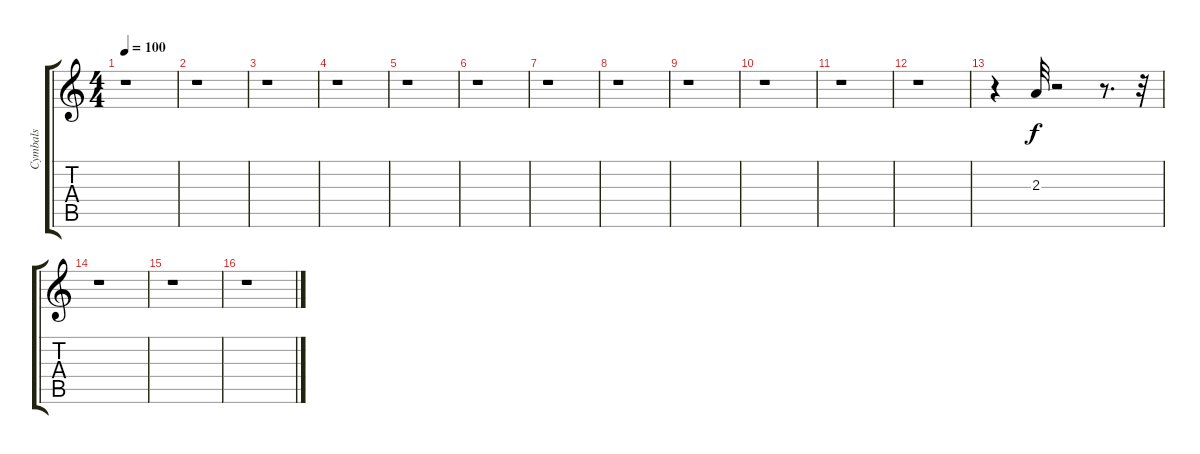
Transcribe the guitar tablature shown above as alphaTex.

\track ("Cymbals" "Cymbals") {instrument acousticguitarnylon}
\staff {score tabs}
\tuning (E4 B3 G3 D3 A2 E2) {hide}
\ts (4 4)
\tempo 100
\clef g2
\ks c
r.1{dy mp} |
r.1 |
r.1 |
r.1 |
r.1 |
r.1 |
r.1 |
r.1 |
r.1 |
r.1 |
r.1 |
r.1 |
r.4 2.3.32{dy f} r.2 r.8{d} r.32 |
r.1 |
r.1 |
r.1
